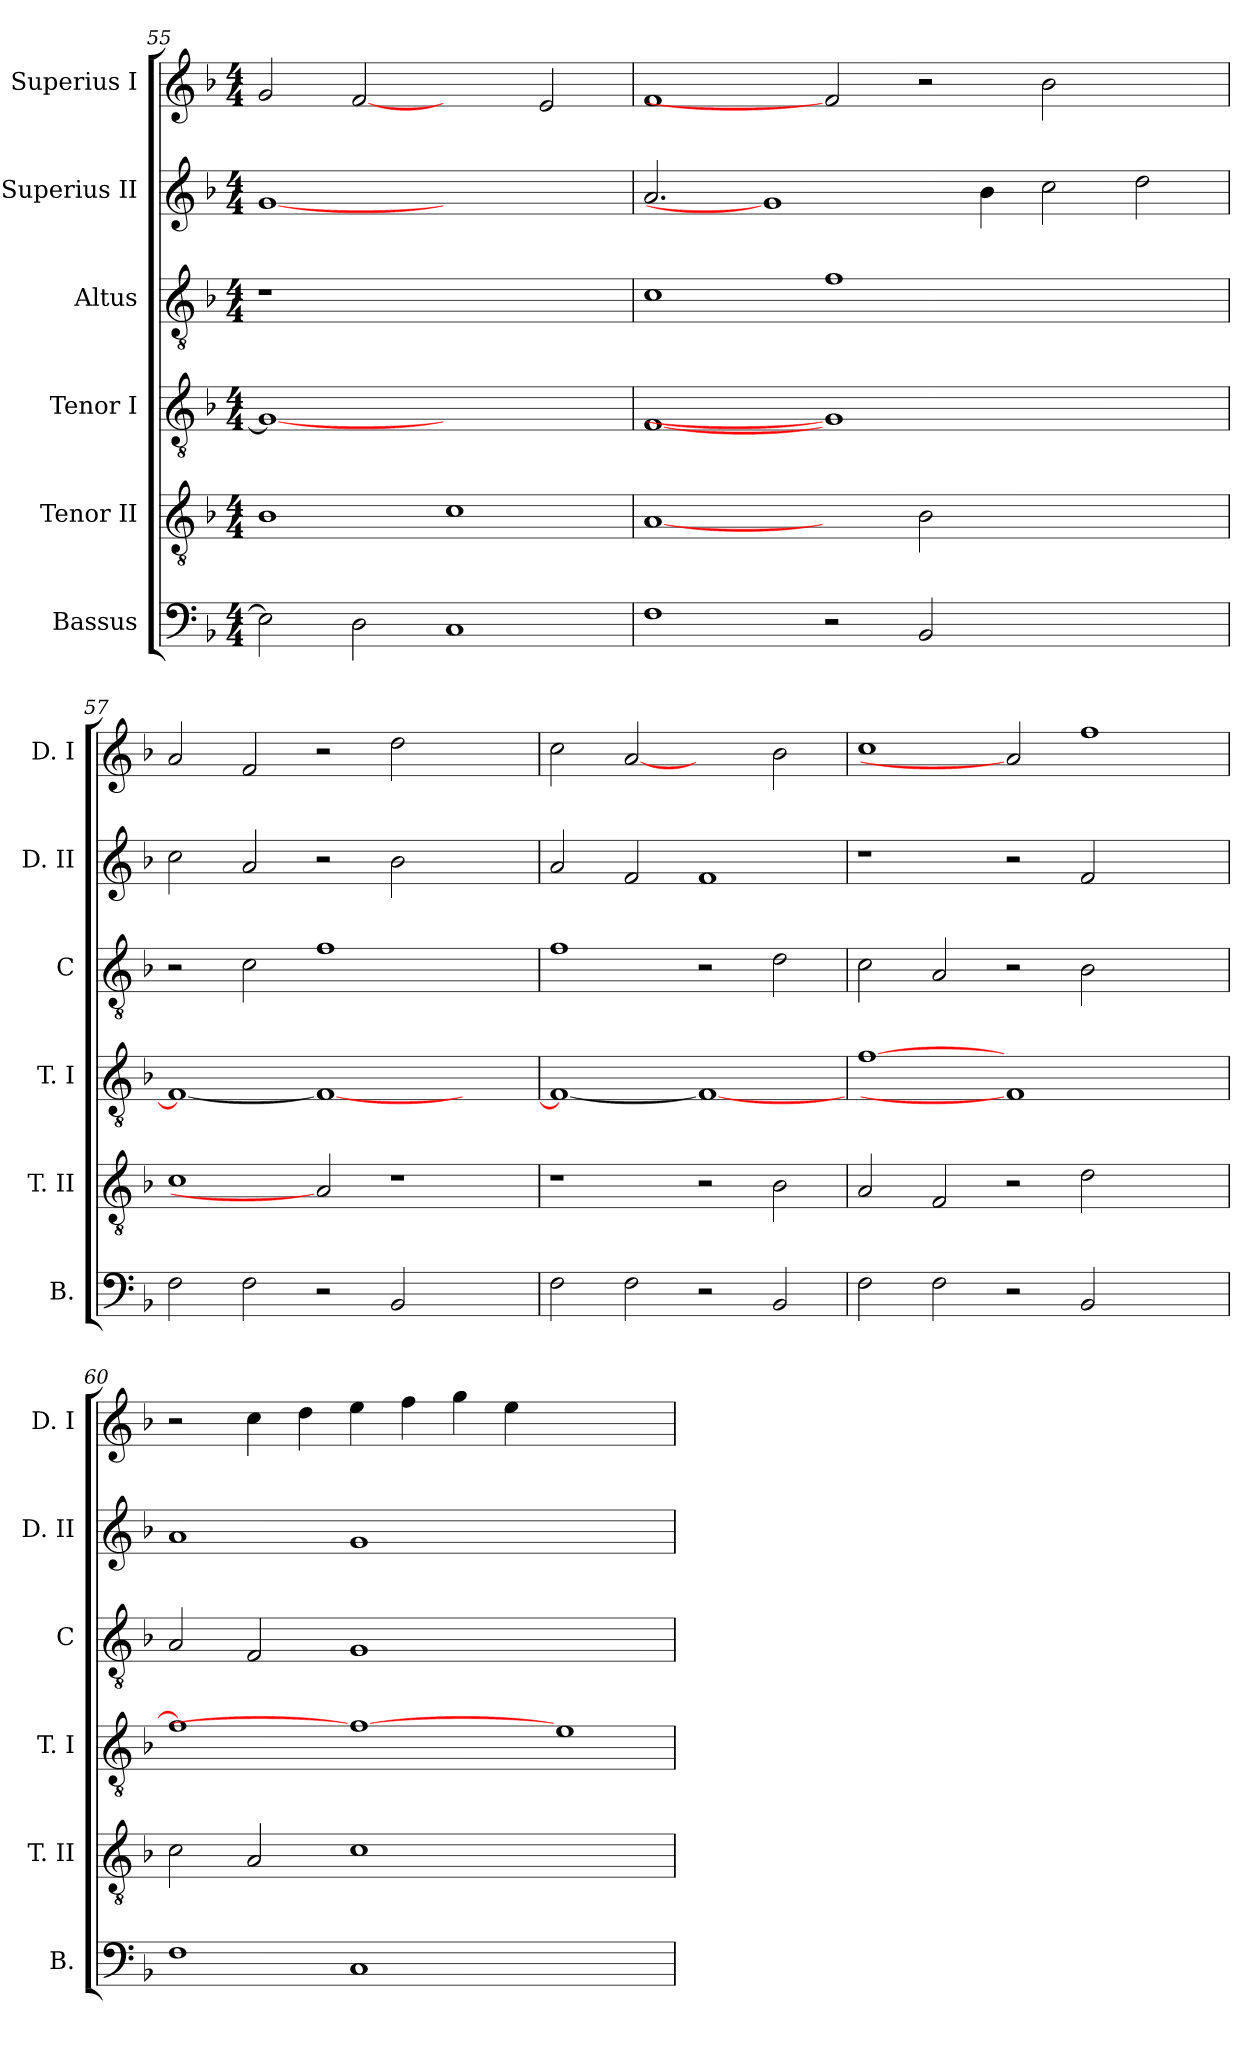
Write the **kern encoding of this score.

**kern	**kern	**kern	**kern	**kern	**kern
*part6	*part5	*part4	*part3	*part2	*part1
*staff6	*staff5	*staff4	*staff3	*staff2	*staff1
*I"Bassus	*I"Tenor II	*I"Tenor I	*I"Altus	*I"Superius II	*I"Superius I
*I'B.	*I'T. II	*I'T. I	*I'C	*I'D. II	*I'D. I
*clefF4	*clefGv2	*clefGv2	*clefGv2	*clefG2	*clefG2
*	*ITrd7c12	*ITrd7c12	*ITrd7c12	*	*
*k[b-]	*k[b-]	*k[b-]	*k[b-]	*k[b-]	*k[b-]
*F:	*F:	*F:	*F:	*F:	*F:
*M4/4	*M4/4	*M4/4	*M4/4	*M4/4	*M4/4
=55	=55	=55	=55	=55	=55
!	!	!	!LO:N:vis=1	!	!
2E-i\]	1BB-i	1GGi_<	1r	[1gi	2gi/
2Di\	.	.	.	.	[2fi
1Ci	1Ci	1ryy	1ryy	1ryy	2ryy
.	.	.	.	.	2ei/
!!LO:LB:g=z
=56	=56	=56	=56	=56	=56
1Fi	[1AAi	[<1FFi	1Ci	2.ai/	1fi
.	.	.	.	1gi]	.
2r	2ryy	1GGi]	1Fi	.	2fi]
2BB-i/	2BB-i\	.	.	.	2r
.	.	.	.	4b-i\	.
1ryy	1ryy	1ryy	1ryy	2cci\	2b-i\
.	.	.	.	2ddi\	2ryy
=57	=57	=57	=57	=57	=57
2Fi\	1Ci	1FFi_<	2r	2cci\	2ai/
2Fi\	.	.	2Ci\	2ai/	2fi/
2r	2AAi]	1FFi_	1Fi	2r	2r
2BB-i/	1r	.	.	2b-i\	2ddi\
2ryy	.	2ryy	2ryy	2ryy	2ryy
=58	=58	=58	=58	=58	=58
2Fi\	1r	1FFi_<	1Fi	2ai/	2cci\
2Fi\	.	.	.	2fi/	[2ai
2r	2r	1FFi_	2r	1fi	2ryy
2BB-i/	2BB-i\	.	2Di\	.	2b-i\
=59	=59	=59	=59	=59	=59
2Fi\	2AAi/	[>1Fi	2Ci\	1r	1cci
2Fi\	2FFi/	.	2AAi/	.	.
2r	2r	1FFi]	2r	2r	2ai]
2BB-i/	2Di\	.	2BB-i\	2fi/	1ffi
2ryy	2ryy	2ryy	2ryy	2ryy	.
!!LO:PB:g=z
=60	=60	=60	=60	=60	=60
1Fi	2Ci\	1Fi]	2AAi/	1ai	2r
.	2AAi/	.	2FFi/	.	4cci\
.	.	.	.	.	4ddi\
1Ci	1Ci	1Fi_	1GGi	1gi	4eei\
.	.	.	.	.	4ffi\
.	.	.	.	.	4ggi\
.	.	.	.	.	4eei\
1ryy	1ryy	1Ei	1ryy	1ryy	1ryy
=	=	=	=	=	=
*-	*-	*-	*-	*-	*-
